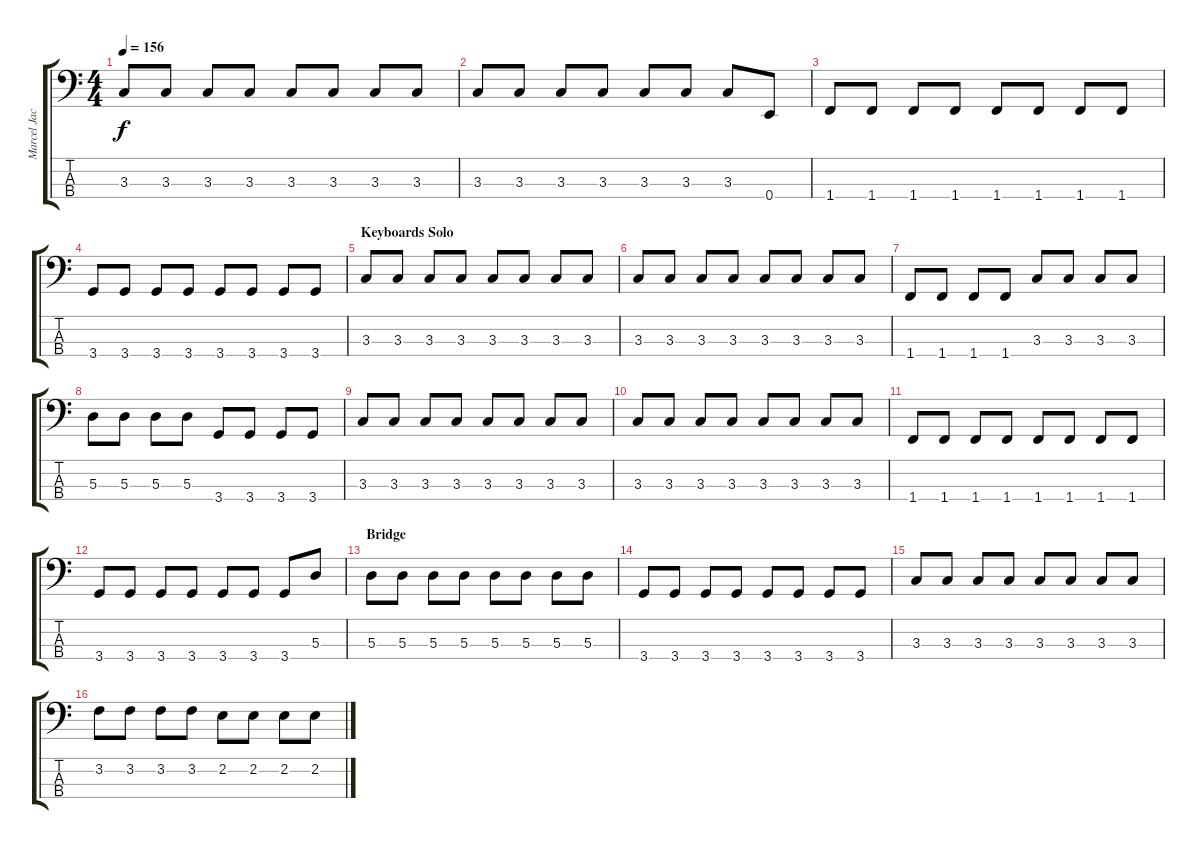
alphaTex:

\track ("Marcel Jacob" "Marcel Jac") {instrument electricbasspick}
\staff {score tabs}
\tuning (G2 D2 A1 E1) {hide}
\ts (4 4)
\tempo 156
\clef f4
\ks c
3.3.8{dy f} 3.3.8 3.3.8 3.3.8 3.3.8 3.3.8 3.3.8 3.3.8 |
3.3.8 3.3.8 3.3.8 3.3.8 3.3.8 3.3.8 3.3.8 0.4.8 |
1.4.8 1.4.8 1.4.8 1.4.8 1.4.8 1.4.8 1.4.8 1.4.8 |
3.4.8 3.4.8 3.4.8 3.4.8 3.4.8 3.4.8 3.4.8 3.4.8 |
\section ("" "Keyboards Solo")
3.3.8 3.3.8 3.3.8 3.3.8 3.3.8 3.3.8 3.3.8 3.3.8 |
3.3.8 3.3.8 3.3.8 3.3.8 3.3.8 3.3.8 3.3.8 3.3.8 |
1.4.8 1.4.8 1.4.8 1.4.8 3.3.8 3.3.8 3.3.8 3.3.8 |
5.3.8 5.3.8 5.3.8 5.3.8 3.4.8 3.4.8 3.4.8 3.4.8 |
3.3.8 3.3.8 3.3.8 3.3.8 3.3.8 3.3.8 3.3.8 3.3.8 |
3.3.8 3.3.8 3.3.8 3.3.8 3.3.8 3.3.8 3.3.8 3.3.8 |
1.4.8 1.4.8 1.4.8 1.4.8 1.4.8 1.4.8 1.4.8 1.4.8 |
3.4.8 3.4.8 3.4.8 3.4.8 3.4.8 3.4.8 3.4.8 5.3.8 |
\section ("" "Bridge")
5.3.8 5.3.8 5.3.8 5.3.8 5.3.8 5.3.8 5.3.8 5.3.8 |
3.4.8 3.4.8 3.4.8 3.4.8 3.4.8 3.4.8 3.4.8 3.4.8 |
3.3.8 3.3.8 3.3.8 3.3.8 3.3.8 3.3.8 3.3.8 3.3.8 |
3.2.8 3.2.8 3.2.8 3.2.8 2.2.8 2.2.8 2.2.8 2.2.8
